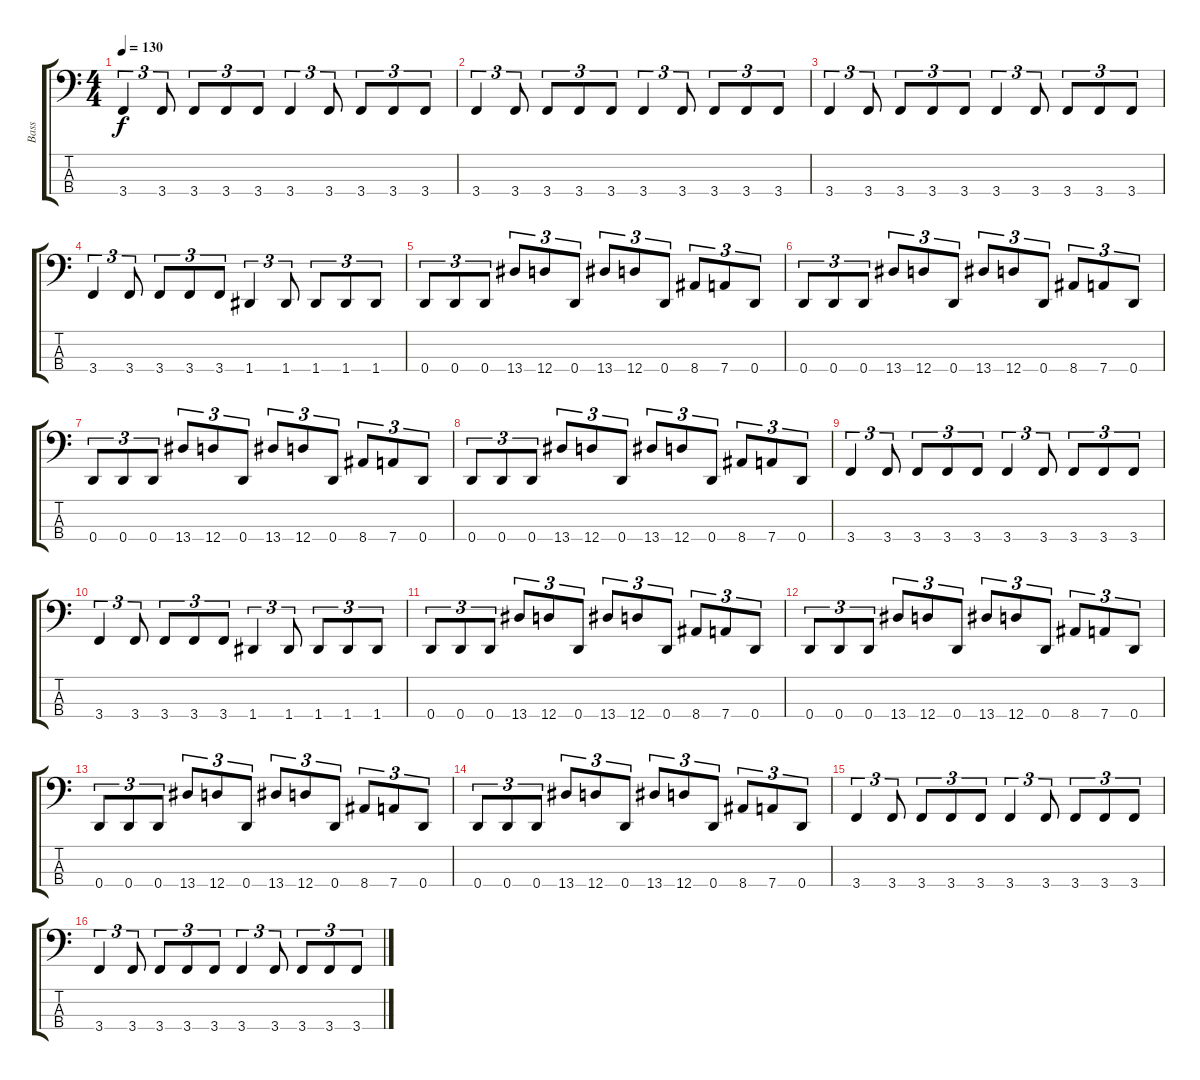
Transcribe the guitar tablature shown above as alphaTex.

\track ("Bass" "Bass") {instrument electricbassfinger}
\staff {score tabs}
\tuning (F2 C2 G1 D1) {hide}
\ts (4 4)
\tempo 130
\clef f4
\ks c
3.4.4{tu (3 2) dy f} 3.4.8{tu (3 2)} 3.4.8{tu (3 2)} 3.4.8{tu (3 2)} 3.4.8{tu (3 2)} 3.4.4{tu (3 2)} 3.4.8{tu (3 2)} 3.4.8{tu (3 2)} 3.4.8{tu (3 2)} 3.4.8{tu (3 2)} |
3.4.4{tu (3 2)} 3.4.8{tu (3 2)} 3.4.8{tu (3 2)} 3.4.8{tu (3 2)} 3.4.8{tu (3 2)} 3.4.4{tu (3 2)} 3.4.8{tu (3 2)} 3.4.8{tu (3 2)} 3.4.8{tu (3 2)} 3.4.8{tu (3 2)} |
3.4.4{tu (3 2)} 3.4.8{tu (3 2)} 3.4.8{tu (3 2)} 3.4.8{tu (3 2)} 3.4.8{tu (3 2)} 3.4.4{tu (3 2)} 3.4.8{tu (3 2)} 3.4.8{tu (3 2)} 3.4.8{tu (3 2)} 3.4.8{tu (3 2)} |
3.4.4{tu (3 2)} 3.4.8{tu (3 2)} 3.4.8{tu (3 2)} 3.4.8{tu (3 2)} 3.4.8{tu (3 2)} 1.4.4{tu (3 2)} 1.4.8{tu (3 2)} 1.4.8{tu (3 2)} 1.4.8{tu (3 2)} 1.4.8{tu (3 2)} |
0.4.8{tu (3 2)} 0.4.8{tu (3 2)} 0.4.8{tu (3 2)} 13.4.8{tu (3 2)} 12.4.8{tu (3 2)} 0.4.8{tu (3 2)} 13.4.8{tu (3 2)} 12.4.8{tu (3 2)} 0.4.8{tu (3 2)} 8.4.8{tu (3 2)} 7.4.8{tu (3 2)} 0.4.8{tu (3 2)} |
0.4.8{tu (3 2)} 0.4.8{tu (3 2)} 0.4.8{tu (3 2)} 13.4.8{tu (3 2)} 12.4.8{tu (3 2)} 0.4.8{tu (3 2)} 13.4.8{tu (3 2)} 12.4.8{tu (3 2)} 0.4.8{tu (3 2)} 8.4.8{tu (3 2)} 7.4.8{tu (3 2)} 0.4.8{tu (3 2)} |
0.4.8{tu (3 2)} 0.4.8{tu (3 2)} 0.4.8{tu (3 2)} 13.4.8{tu (3 2)} 12.4.8{tu (3 2)} 0.4.8{tu (3 2)} 13.4.8{tu (3 2)} 12.4.8{tu (3 2)} 0.4.8{tu (3 2)} 8.4.8{tu (3 2)} 7.4.8{tu (3 2)} 0.4.8{tu (3 2)} |
0.4.8{tu (3 2)} 0.4.8{tu (3 2)} 0.4.8{tu (3 2)} 13.4.8{tu (3 2)} 12.4.8{tu (3 2)} 0.4.8{tu (3 2)} 13.4.8{tu (3 2)} 12.4.8{tu (3 2)} 0.4.8{tu (3 2)} 8.4.8{tu (3 2)} 7.4.8{tu (3 2)} 0.4.8{tu (3 2)} |
3.4.4{tu (3 2)} 3.4.8{tu (3 2)} 3.4.8{tu (3 2)} 3.4.8{tu (3 2)} 3.4.8{tu (3 2)} 3.4.4{tu (3 2)} 3.4.8{tu (3 2)} 3.4.8{tu (3 2)} 3.4.8{tu (3 2)} 3.4.8{tu (3 2)} |
3.4.4{tu (3 2)} 3.4.8{tu (3 2)} 3.4.8{tu (3 2)} 3.4.8{tu (3 2)} 3.4.8{tu (3 2)} 1.4.4{tu (3 2)} 1.4.8{tu (3 2)} 1.4.8{tu (3 2)} 1.4.8{tu (3 2)} 1.4.8{tu (3 2)} |
0.4.8{tu (3 2)} 0.4.8{tu (3 2)} 0.4.8{tu (3 2)} 13.4.8{tu (3 2)} 12.4.8{tu (3 2)} 0.4.8{tu (3 2)} 13.4.8{tu (3 2)} 12.4.8{tu (3 2)} 0.4.8{tu (3 2)} 8.4.8{tu (3 2)} 7.4.8{tu (3 2)} 0.4.8{tu (3 2)} |
0.4.8{tu (3 2)} 0.4.8{tu (3 2)} 0.4.8{tu (3 2)} 13.4.8{tu (3 2)} 12.4.8{tu (3 2)} 0.4.8{tu (3 2)} 13.4.8{tu (3 2)} 12.4.8{tu (3 2)} 0.4.8{tu (3 2)} 8.4.8{tu (3 2)} 7.4.8{tu (3 2)} 0.4.8{tu (3 2)} |
0.4.8{tu (3 2)} 0.4.8{tu (3 2)} 0.4.8{tu (3 2)} 13.4.8{tu (3 2)} 12.4.8{tu (3 2)} 0.4.8{tu (3 2)} 13.4.8{tu (3 2)} 12.4.8{tu (3 2)} 0.4.8{tu (3 2)} 8.4.8{tu (3 2)} 7.4.8{tu (3 2)} 0.4.8{tu (3 2)} |
0.4.8{tu (3 2)} 0.4.8{tu (3 2)} 0.4.8{tu (3 2)} 13.4.8{tu (3 2)} 12.4.8{tu (3 2)} 0.4.8{tu (3 2)} 13.4.8{tu (3 2)} 12.4.8{tu (3 2)} 0.4.8{tu (3 2)} 8.4.8{tu (3 2)} 7.4.8{tu (3 2)} 0.4.8{tu (3 2)} |
3.4.4{tu (3 2)} 3.4.8{tu (3 2)} 3.4.8{tu (3 2)} 3.4.8{tu (3 2)} 3.4.8{tu (3 2)} 3.4.4{tu (3 2)} 3.4.8{tu (3 2)} 3.4.8{tu (3 2)} 3.4.8{tu (3 2)} 3.4.8{tu (3 2)} |
3.4.4{tu (3 2)} 3.4.8{tu (3 2)} 3.4.8{tu (3 2)} 3.4.8{tu (3 2)} 3.4.8{tu (3 2)} 3.4.4{tu (3 2)} 3.4.8{tu (3 2)} 3.4.8{tu (3 2)} 3.4.8{tu (3 2)} 3.4.8{tu (3 2)}
